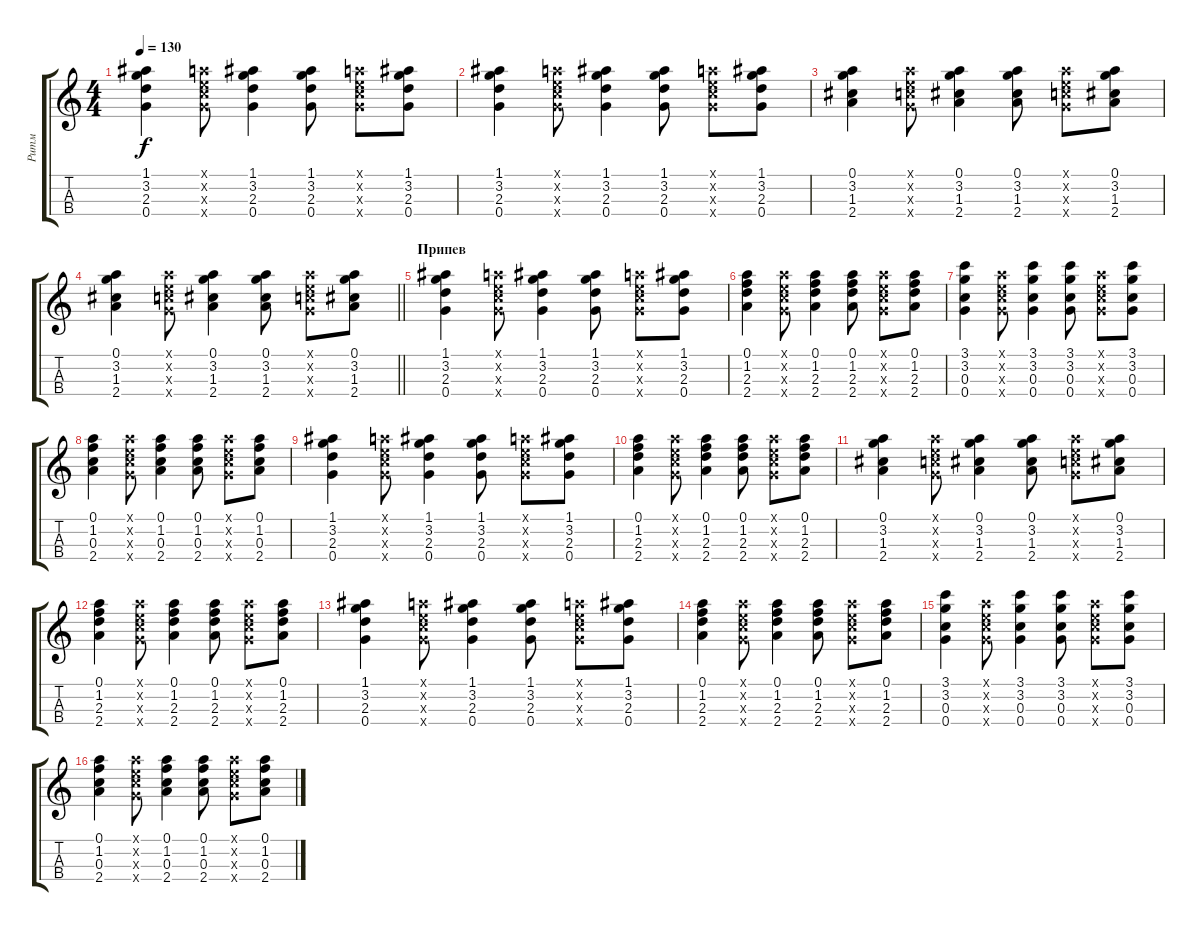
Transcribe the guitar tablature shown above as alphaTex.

\track ("Ритм" "Ритм") {instrument acousticguitarsteel}
\staff {score tabs}
\tuning (A4 E4 C4 G3) {hide}
\ts (4 4)
\tempo 130
\clef g2
\ks c
(1.1 3.2 2.3 0.4).4{dy f} (0.1{x} 0.2{x} 0.3{x} 0.4{x}).8 (1.1 3.2 2.3 0.4).4 (1.1 3.2 2.3 0.4).8 (0.1{x} 0.2{x} 0.3{x} 0.4{x}).8 (1.1 3.2 2.3 0.4).8 |
(1.1 3.2 2.3 0.4).4 (0.1{x} 0.2{x} 0.3{x} 0.4{x}).8 (1.1 3.2 2.3 0.4).4 (1.1 3.2 2.3 0.4).8 (0.1{x} 0.2{x} 0.3{x} 0.4{x}).8 (1.1 3.2 2.3 0.4).8 |
(0.1 3.2 1.3 2.4).4 (0.1{x} 0.2{x} 0.3{x} 0.4{x}).8 (0.1 3.2 1.3 2.4).4 (0.1 3.2 1.3 2.4).8 (0.1{x} 0.2{x} 0.3{x} 0.4{x}).8 (0.1 3.2 1.3 2.4).8 |
\barLineRight lightlight
(0.1 3.2 1.3 2.4).4 (0.1{x} 0.2{x} 0.3{x} 0.4{x}).8 (0.1 3.2 1.3 2.4).4 (0.1 3.2 1.3 2.4).8 (0.1{x} 0.2{x} 0.3{x} 0.4{x}).8 (0.1 3.2 1.3 2.4).8 |
\section ("" "Припев")
(1.1 3.2 2.3 0.4).4 (0.1{x} 0.2{x} 0.3{x} 0.4{x}).8 (1.1 3.2 2.3 0.4).4 (1.1 3.2 2.3 0.4).8 (0.1{x} 0.2{x} 0.3{x} 0.4{x}).8 (1.1 3.2 2.3 0.4).8 |
(0.1 1.2 2.3 2.4).4 (0.1{x} 0.2{x} 0.3{x} 0.4{x}).8 (0.1 1.2 2.3 2.4).4 (0.1 1.2 2.3 2.4).8 (0.1{x} 0.2{x} 0.3{x} 0.4{x}).8 (0.1 1.2 2.3 2.4).8 |
(3.1 3.2 0.3 0.4).4 (0.1{x} 0.2{x} 0.3{x} 0.4{x}).8 (3.1 3.2 0.3 0.4).4 (3.1 3.2 0.3 0.4).8 (0.1{x} 0.2{x} 0.3{x} 0.4{x}).8 (3.1 3.2 0.3 0.4).8 |
(0.1 1.2 0.3 2.4).4 (0.1{x} 0.2{x} 0.3{x} 0.4{x}).8 (0.1 1.2 0.3 2.4).4 (0.1 1.2 0.3 2.4).8 (0.1{x} 0.2{x} 0.3{x} 0.4{x}).8 (0.1 1.2 0.3 2.4).8 |
(1.1 3.2 2.3 0.4).4 (0.1{x} 0.2{x} 0.3{x} 0.4{x}).8 (1.1 3.2 2.3 0.4).4 (1.1 3.2 2.3 0.4).8 (0.1{x} 0.2{x} 0.3{x} 0.4{x}).8 (1.1 3.2 2.3 0.4).8 |
(0.1 1.2 2.3 2.4).4 (0.1{x} 0.2{x} 0.3{x} 0.4{x}).8 (0.1 1.2 2.3 2.4).4 (0.1 1.2 2.3 2.4).8 (0.1{x} 0.2{x} 0.3{x} 0.4{x}).8 (0.1 1.2 2.3 2.4).8 |
(0.1 3.2 1.3 2.4).4 (0.1{x} 0.2{x} 0.3{x} 0.4{x}).8 (0.1 3.2 1.3 2.4).4 (0.1 3.2 1.3 2.4).8 (0.1{x} 0.2{x} 0.3{x} 0.4{x}).8 (0.1 3.2 1.3 2.4).8 |
(0.1 1.2 2.3 2.4).4 (0.1{x} 0.2{x} 0.3{x} 0.4{x}).8 (0.1 1.2 2.3 2.4).4 (0.1 1.2 2.3 2.4).8 (0.1{x} 0.2{x} 0.3{x} 0.4{x}).8 (0.1 1.2 2.3 2.4).8 |
(1.1 3.2 2.3 0.4).4 (0.1{x} 0.2{x} 0.3{x} 0.4{x}).8 (1.1 3.2 2.3 0.4).4 (1.1 3.2 2.3 0.4).8 (0.1{x} 0.2{x} 0.3{x} 0.4{x}).8 (1.1 3.2 2.3 0.4).8 |
(0.1 1.2 2.3 2.4).4 (0.1{x} 0.2{x} 0.3{x} 0.4{x}).8 (0.1 1.2 2.3 2.4).4 (0.1 1.2 2.3 2.4).8 (0.1{x} 0.2{x} 0.3{x} 0.4{x}).8 (0.1 1.2 2.3 2.4).8 |
(3.1 3.2 0.3 0.4).4 (0.1{x} 0.2{x} 0.3{x} 0.4{x}).8 (3.1 3.2 0.3 0.4).4 (3.1 3.2 0.3 0.4).8 (0.1{x} 0.2{x} 0.3{x} 0.4{x}).8 (3.1 3.2 0.3 0.4).8 |
(0.1 1.2 0.3 2.4).4 (0.1{x} 0.2{x} 0.3{x} 0.4{x}).8 (0.1 1.2 0.3 2.4).4 (0.1 1.2 0.3 2.4).8 (0.1{x} 0.2{x} 0.3{x} 0.4{x}).8 (0.1 1.2 0.3 2.4).8
